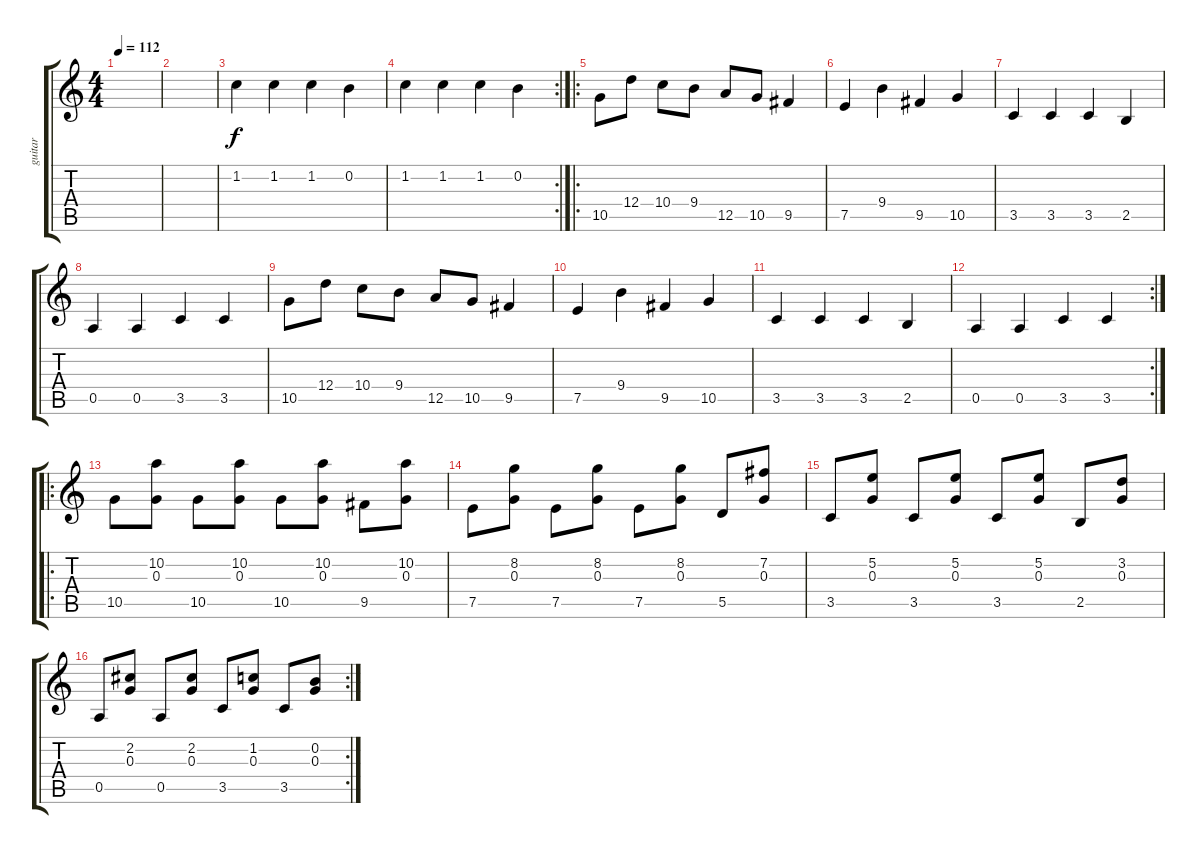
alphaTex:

\track ("guitar" "guitar") {instrument acousticguitarsteel}
\staff {score tabs}
\tuning (E4 B3 G3 D3 A2 E2) {hide}
\ts (4 4)
\tempo 112
\clef g2
\ks c
|
|
1.2.4 1.2.4 1.2.4 0.2.4 |
\rc 2
1.2.4 1.2.4 1.2.4 0.2.4 |
\ro
10.5.8 12.4.8 10.4.8 9.4.8 12.5.8 10.5.8 9.5.4 |
7.5.4 9.4.4 9.5.4 10.5.4 |
3.5.4 3.5.4 3.5.4 2.5.4 |
0.5.4 0.5.4 3.5.4 3.5.4 |
10.5.8 12.4.8 10.4.8 9.4.8 12.5.8 10.5.8 9.5.4 |
7.5.4 9.4.4 9.5.4 10.5.4 |
3.5.4 3.5.4 3.5.4 2.5.4 |
\rc 2
0.5.4 0.5.4 3.5.4 3.5.4 |
\ro
10.5.8 (10.2 0.3).8 10.5.8 (10.2 0.3).8 10.5.8 (10.2 0.3).8 9.5.8 (10.2 0.3).8 |
7.5.8 (8.2 0.3).8 7.5.8 (8.2 0.3).8 7.5.8 (8.2 0.3).8 5.5.8 (7.2 0.3).8 |
3.5.8 (5.2 0.3).8 3.5.8 (5.2 0.3).8 3.5.8 (5.2 0.3).8 2.5.8 (3.2 0.3).8 |
\rc 2
0.5.8 (2.2 0.3).8 0.5.8 (2.2 0.3).8 3.5.8 (1.2 0.3).8 3.5.8 (0.2 0.3).8
